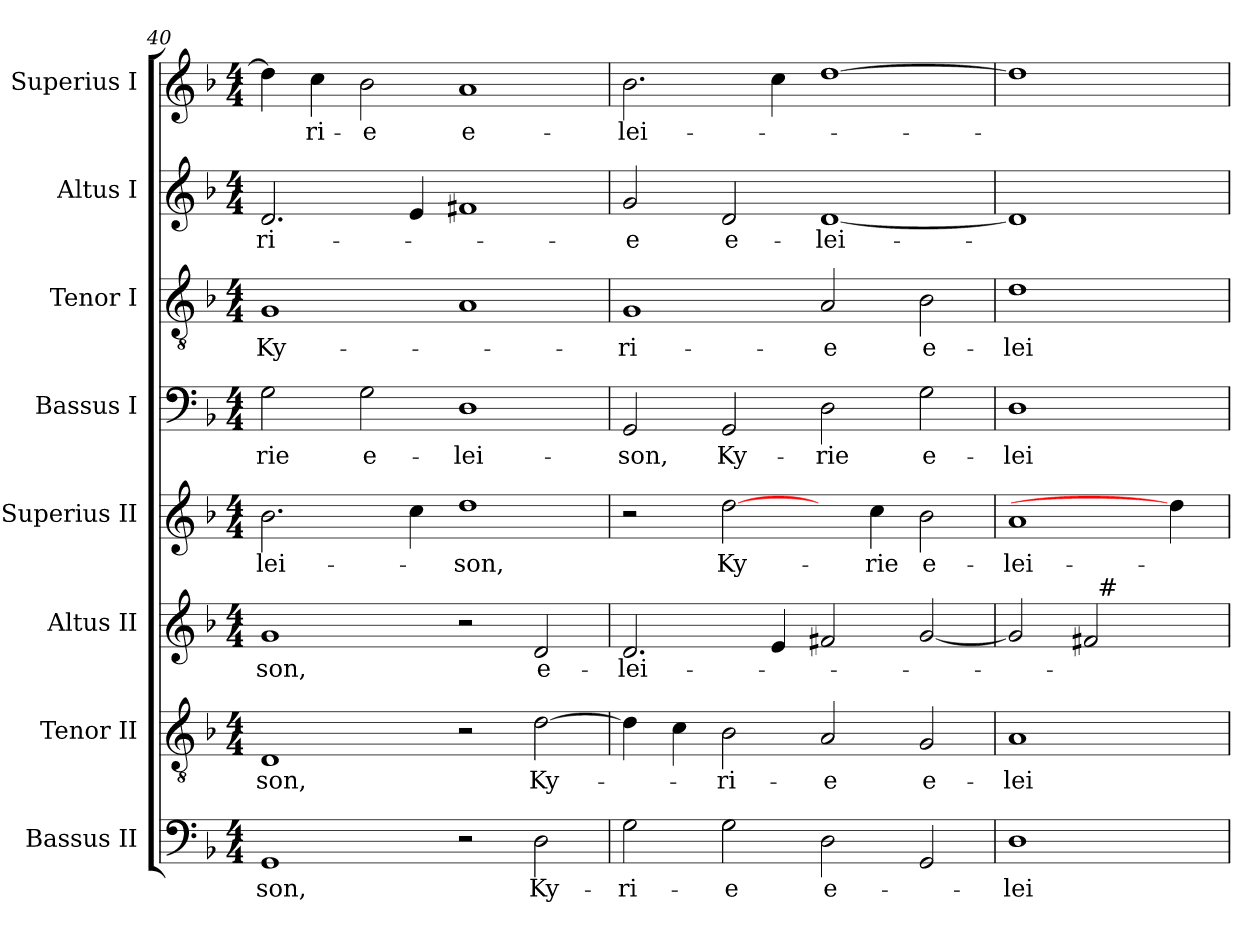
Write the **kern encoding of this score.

**kern	**text	**kern	**text	**kern	**text	**kern	**text	**kern	**text	**kern	**text	**kern	**text	**kern	**text
*part8	*part8	*part7	*part7	*part6	*part6	*part5	*part5	*part4	*part4	*part3	*part3	*part2	*part2	*part1	*part1
*staff8	*staff8	*staff7	*staff7	*staff6	*staff6	*staff5	*staff5	*staff4	*staff4	*staff3	*staff3	*staff2	*staff2	*staff1	*staff1
*I"Bassus II	*	*I"Tenor II	*	*I"Altus II	*	*I"Superius II	*	*I"Bassus I	*	*I"Tenor I	*	*I"Altus I	*	*I"Superius I	*
*I'B.	*	*I'T.	*	*I'A.	*	*I'S.	*	*I'B.	*	*I'T.	*	*I'A.	*	*I'S.	*
*clefF4	*	*clefGv2	*	*clefG2	*	*clefG2	*	*clefF4	*	*clefGv2	*	*clefG2	*	*clefG2	*
*	*	*ITrd7c12	*	*	*	*	*	*	*	*ITrd7c12	*	*	*	*	*
*k[b-]	*	*k[b-]	*	*k[b-]	*	*k[b-]	*	*k[b-]	*	*k[b-]	*	*k[b-]	*	*k[b-]	*
*d:	*	*d:	*	*d:	*	*d:	*	*d:	*	*d:	*	*d:	*	*d:	*
*M4/4	*	*M4/4	*	*M4/4	*	*M4/4	*	*M4/4	*	*M4/4	*	*M4/4	*	*M4/4	*
=40	=40	=40	=40	=40	=40	=40	=40	=40	=40	=40	=40	=40	=40	=40	=40
!	!LO:LY:b	!	!LO:LY:b	!	!LO:LY:b	!	!LO:LY:b	!	!LO:LY:b	!	!LO:LY:b	!	!LO:LY:b	!	!
1GG	-son,	1DD	-son,	1g	-son,	2.b-\	-lei-	2G\	-rie	1GG	Ky-	2.d/	-ri-	4dd\]	.
!	!	!	!	!	!	!	!	!	!	!	!	!	!	!	!LO:LY:b
.	.	.	.	.	.	.	.	.	.	.	.	.	.	4cc\	-ri-
!	!	!	!	!	!	!	!	!	!LO:LY:b	!	!	!	!	!	!LO:LY:b
.	.	.	.	.	.	.	.	2G\	e-	.	.	.	.	2b-\	-e
.	.	.	.	.	.	4cc\	.	.	.	.	.	4e/	.	.	.
!	!	!	!	!	!	!	!LO:LY:b	!	!LO:LY:b	!	!	!	!	!	!LO:LY:b
2r	.	2r	.	2r	.	1dd	-son,	1D	-lei-	1AA	.	1f#X	.	1a	e-
!	!LO:LY:b	!	!LO:LY:b	!	!LO:LY:b	!	!	!	!	!	!	!	!	!	!
2D\	Ky-	[>2D\	Ky-	2d/	e-	.	.	.	.	.	.	.	.	.	.
=41	=41	=41	=41	=41	=41	=41	=41	=41	=41	=41	=41	=41	=41	=41	=41
!	!LO:LY:b	!	!	!	!LO:LY:b	!	!	!	!LO:LY:b	!	!LO:LY:b	!	!LO:LY:b	!	!LO:LY:b
2G\	-ri-	4D\]	.	2.d/	-lei-	2r	.	2GG/	-son,	1GG	-ri-	2g/	-e	2.b-\	-lei-
.	.	4C\	.	.	.	.	.	.	.	.	.	.	.	.	.
!	!LO:LY:b	!	!LO:LY:b	!	!	!	!LO:LY:b	!	!LO:LY:b	!	!	!	!LO:LY:b	!	!
2G\	-e	2BB-\	-ri-	.	.	[2dd\	Ky-	2GG/	Ky-	.	.	2d/	e-	.	.
.	.	.	.	4e/	.	.	.	.	.	.	.	.	.	4cc\	.
!	!LO:LY:b	!	!LO:LY:b	!	!	!	!	!	!LO:LY:b	!	!LO:LY:b	!	!LO:LY:b	!	!
2D\	e-	2AA/	-e	2f#X/	.	4ryy	.	2D\	-rie	2AA/	-e	[<1d	-lei-	[>1dd	.
!	!	!	!	!	!	!	!LO:LY:b	!	!	!	!	!	!	!	!
.	.	.	.	.	.	4cc\	-rie	.	.	.	.	.	.	.	.
!	!	!	!LO:LY:b	!	!	!	!LO:LY:b	!	!LO:LY:b	!	!LO:LY:b	!	!	!	!
2GG/	.	2GG/	e-	[<2g/	.	2b-\	e-	2G\	e-	2BB-\	e-	.	.	.	.
=42	=42	=42	=42	=42	=42	=42	=42	=42	=42	=42	=42	=42	=42	=42	=42
!	!LO:LY:b	!	!LO:LY:b	!	!	!	!LO:LY:b	!	!LO:LY:b	!	!LO:LY:b	!	!	!	!
*	*	*	*	*^	*	*	*	*	*	*	*	*	*	*	*
1D	-lei-	1AA	-lei-	2g/]	2ryy	.	1a	-lei-	1D	-lei-	1D	-lei-	1d]	.	1dd]	.
.	.	.	.	2f#/	32ryy	.	.	.	.	.	.	.	.	.	.	.
!	!	!	!	!	!LO:TX:a:t=#	!	!	!	!	!	!	!	!	!	!	!
.	.	.	.	.	2ryy	.	.	.	.	.	.	.	.	.	.	.
4ryy	.	4ryy	.	4ryy	.	.	4dd\]	.	4ryy	.	4ryy	.	4ryy	.	4ryy	.
.	.	.	.	.	8..ryy	.	.	.	.	.	.	.	.	.	.	.
*	*	*	*	*v	*v	*	*	*	*	*	*	*	*	*	*	*
=	=	=	=	=	=	=	=	=	=	=	=	=	=	=	=
*-	*-	*-	*-	*-	*-	*-	*-	*-	*-	*-	*-	*-	*-	*-	*-
